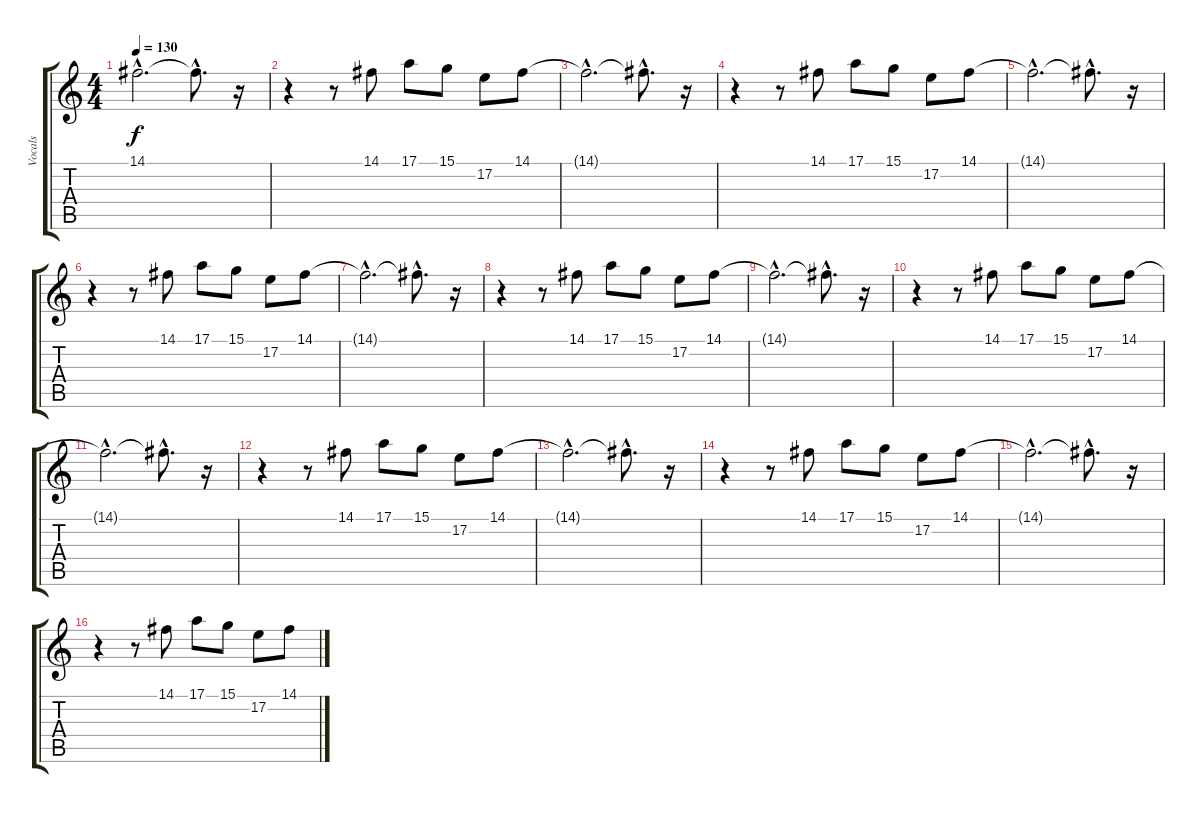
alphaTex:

\track ("Vocals" "Vocals") {instrument choiraahs}
\staff {score tabs}
\tuning (E4 B3 G3 D3 A2 E2) {hide}
\ts (4 4)
\tempo 130
\clef g2
\ks c
14.1{hac t}.2{d dy f} 14.1{hac t}.8{d} r.16 |
r.4 r.8 14.1.8 17.1.8 15.1.8 17.2.8 14.1.8 |
14.1{hac t}.2{d} 14.1{hac t}.8{d} r.16 |
r.4 r.8 14.1.8 17.1.8 15.1.8 17.2.8 14.1.8 |
14.1{hac t}.2{d} 14.1{hac t}.8{d} r.16 |
r.4 r.8 14.1.8 17.1.8 15.1.8 17.2.8 14.1.8 |
14.1{hac t}.2{d} 14.1{hac t}.8{d} r.16 |
r.4 r.8 14.1.8 17.1.8 15.1.8 17.2.8 14.1.8 |
14.1{hac t}.2{d} 14.1{hac t}.8{d} r.16 |
r.4 r.8 14.1.8 17.1.8 15.1.8 17.2.8 14.1.8 |
14.1{hac t}.2{d} 14.1{hac t}.8{d} r.16 |
r.4 r.8 14.1.8 17.1.8 15.1.8 17.2.8 14.1.8 |
14.1{hac t}.2{d} 14.1{hac t}.8{d} r.16 |
r.4 r.8 14.1.8 17.1.8 15.1.8 17.2.8 14.1.8 |
14.1{hac t}.2{d} 14.1{hac t}.8{d} r.16 |
r.4 r.8 14.1.8 17.1.8 15.1.8 17.2.8 14.1.8
